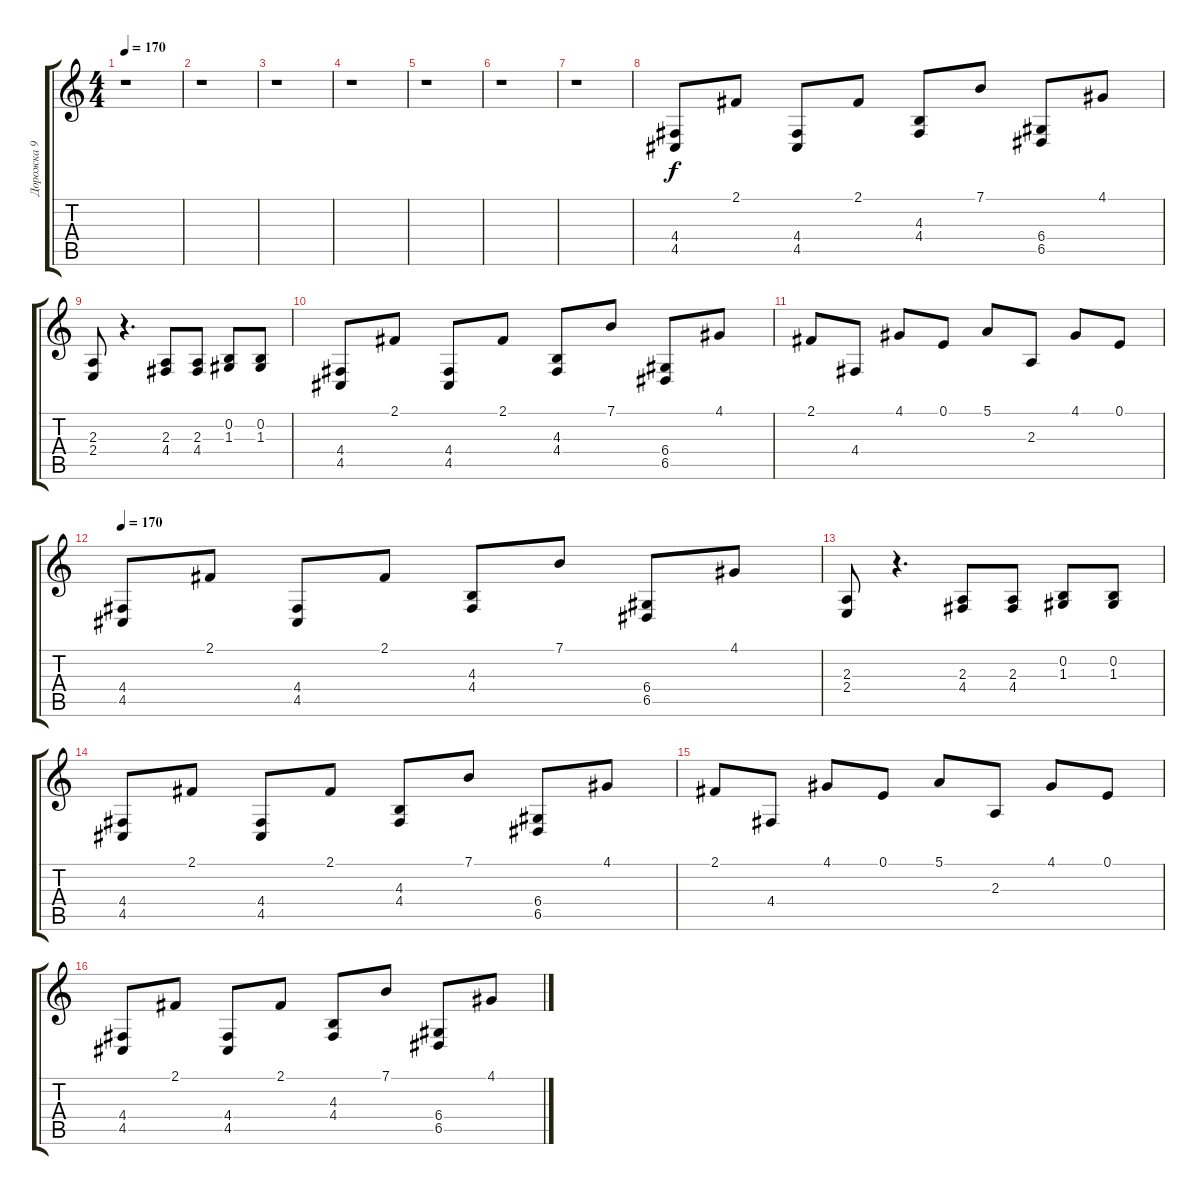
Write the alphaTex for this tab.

\track ("Дорожка 9" "Дорожка 9") {instrument choiraahs}
\staff {score tabs}
\tuning (E4 B3 G3 D3 A2 E2) {hide}
\ts (4 4)
\tempo 170
\clef g2
\ks c
r.1{dy f} |
r.1 |
r.1 |
r.1 |
r.1 |
r.1 |
r.1 |
(4.4 4.5).8 2.1.8 (4.4 4.5).8 2.1.8 (4.3 4.4).8 7.1.8 (6.4 6.5).8 4.1.8 |
(2.3 2.4).8 r.4{d} (2.3 4.4).8 (2.3 4.4).8 (0.2 1.3).8 (0.2 1.3).8 |
(4.4 4.5).8 2.1.8 (4.4 4.5).8 2.1.8 (4.3 4.4).8 7.1.8 (6.4 6.5).8 4.1.8 |
2.1.8 4.4.8 4.1.8 0.1.8 5.1.8 2.3.8 4.1.8 0.1.8 |
\tempo 170
(4.4 4.5).8 2.1.8 (4.4 4.5).8 2.1.8 (4.3 4.4).8 7.1.8 (6.4 6.5).8 4.1.8 |
(2.3 2.4).8 r.4{d} (2.3 4.4).8 (2.3 4.4).8 (0.2 1.3).8 (0.2 1.3).8 |
(4.4 4.5).8 2.1.8 (4.4 4.5).8 2.1.8 (4.3 4.4).8 7.1.8 (6.4 6.5).8 4.1.8 |
2.1.8 4.4.8 4.1.8 0.1.8 5.1.8 2.3.8 4.1.8 0.1.8 |
(4.4 4.5).8 2.1.8 (4.4 4.5).8 2.1.8 (4.3 4.4).8 7.1.8 (6.4 6.5).8 4.1.8
